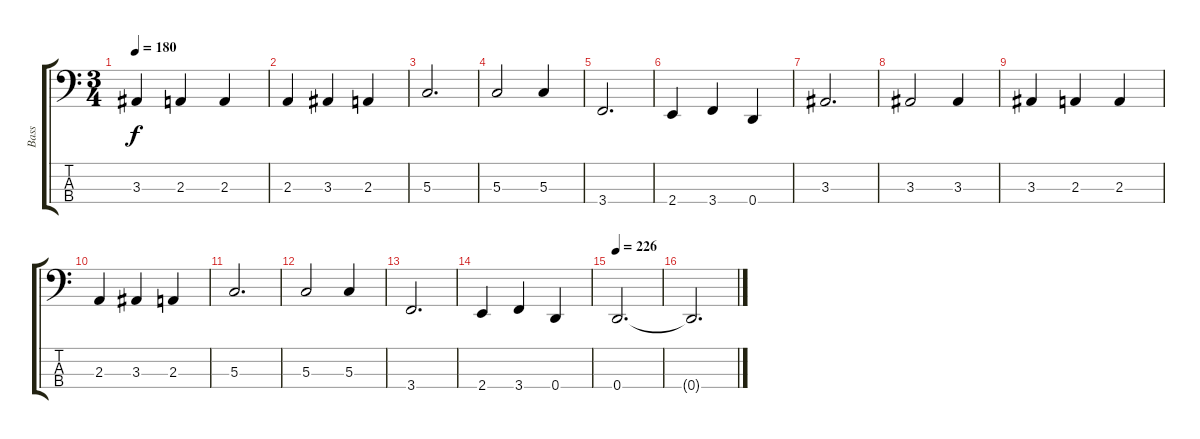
\track ("Bass" "Bass") {instrument electricbasspick}
\staff {score tabs}
\tuning (F2 C2 G1 D1) {hide}
\ts (3 4)
\tempo 180
\clef f4
\ks c
3.3.4{dy f} 2.3.4 2.3.4 |
2.3.4 3.3.4 2.3.4 |
5.3.2{d} |
5.3.2 5.3.4 |
3.4.2{d} |
2.4.4 3.4.4 0.4.4 |
3.3.2{d} |
3.3.2 3.3.4 |
3.3.4 2.3.4 2.3.4 |
2.3.4 3.3.4 2.3.4 |
5.3.2{d} |
5.3.2 5.3.4 |
3.4.2{d} |
2.4.4 3.4.4 0.4.4 |
\tempo 226
0.4.2{d} |
0.4{t}.2{d}
